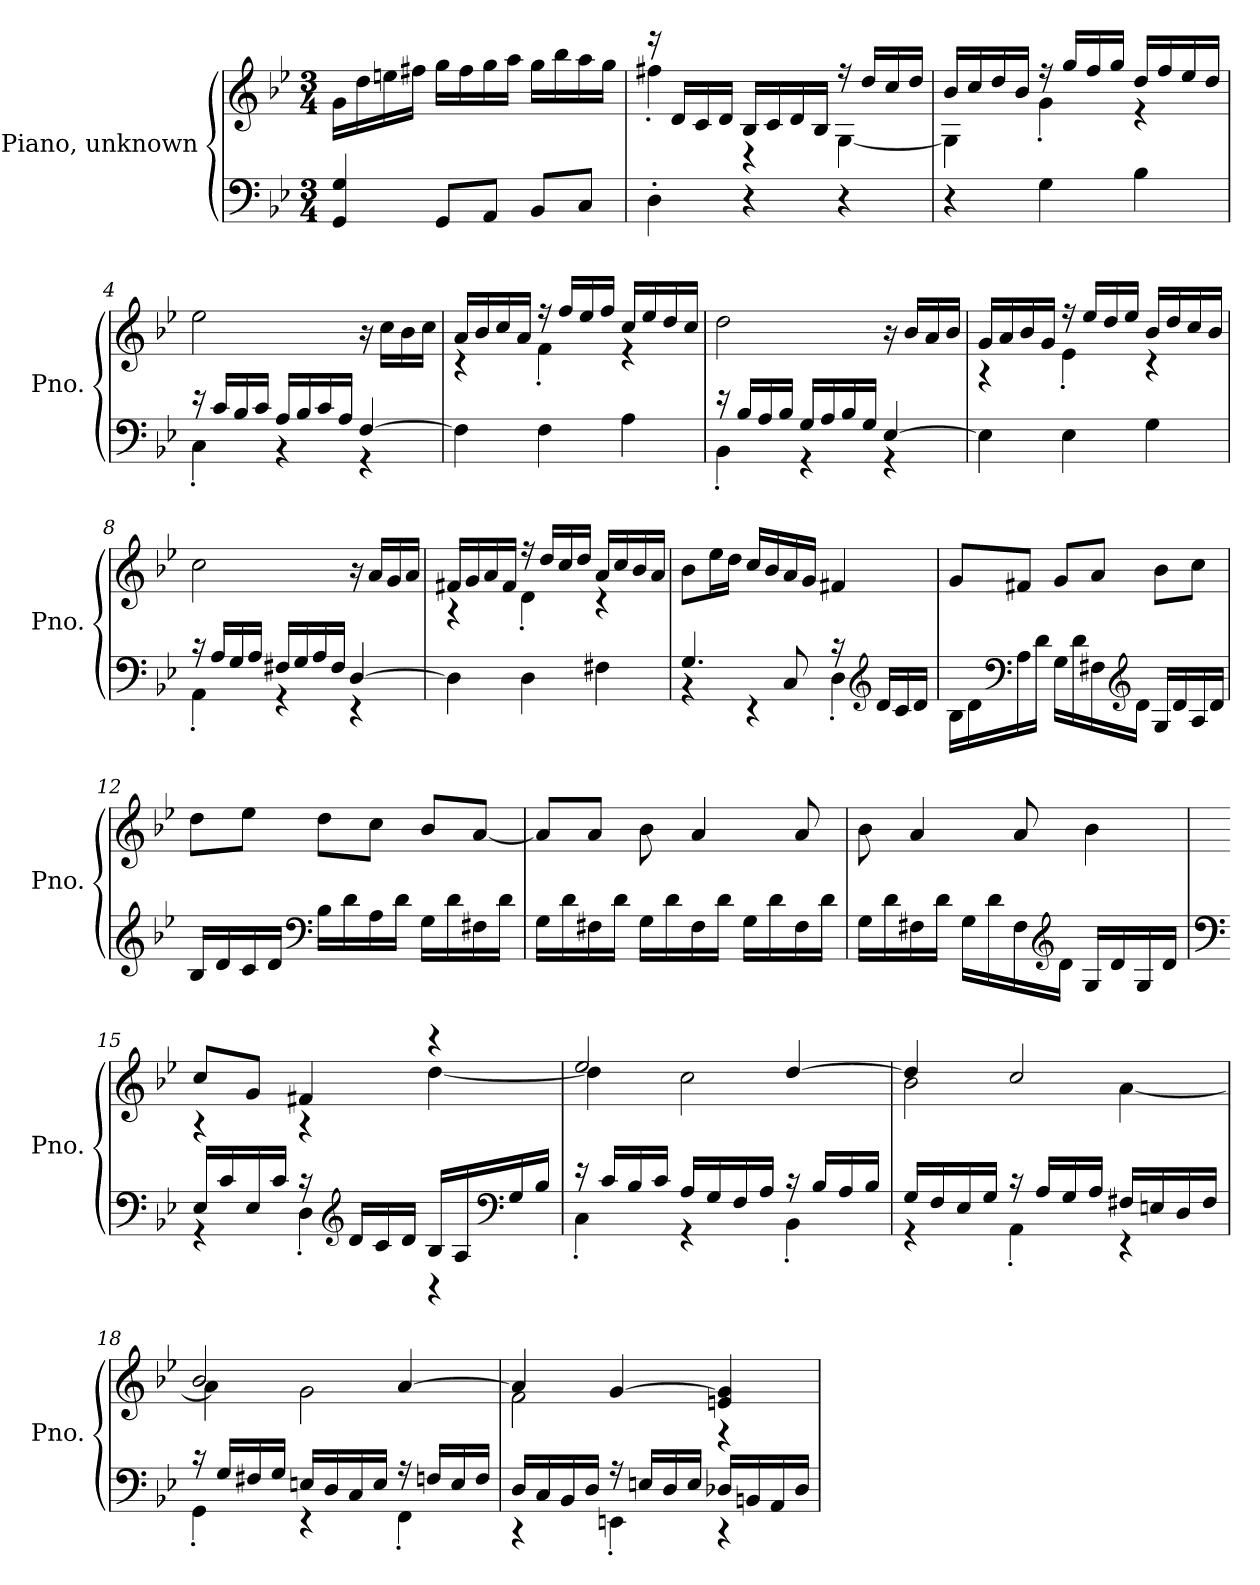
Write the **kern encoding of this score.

**kern	**kern
*part1	*part1
*staff2	*staff1
*I"Piano, unknown	*
*I'Pno.	*
*clefF4	*clefG2
*k[b-e-]	*k[b-e-]
*M3/4	*M3/4
*MM116	*MM116
=1	=1
4GG/ 4G/	16g\LL
.	16dd\
.	16een\
.	16ff#X\JJ
8GG/L	16gg\LL
.	16ff#\
8AA/J	16gg\
.	16aa\JJ
8BB-/L	16gg\LL
.	16bb-\
8C/J	16aa\
.	16gg\JJ
=2	=2
*	*^
4D'\	16r	4ff#X'\
.	16d/LL	.
.	16c/	.
.	16d/JJ	.
4r	16B-/LL	4r
.	16c/	.
.	16d/	.
.	16B-/JJ	.
4r	16r	[4G\
.	16dd/LL	.
.	16cc/	.
.	16dd/JJ	.
=3	=3	=3
4r	16b-/LL	4G\]
.	16cc/	.
.	16dd/	.
.	16b-/JJ	.
4G\	16r	4g'\
.	16gg/LL	.
.	16ff/	.
.	16gg/JJ	.
4B-\	16dd/LL	4r
.	16ff/	.
.	16ee-/	.
.	16dd/JJ	.
*	*v	*v
!!LO:LB:g=z
=4	=4
*^	*
16r	4C'\	2ee-\
16c/LL	.	.
16B-/	.	.
16c/JJ	.	.
16A/LL	4r	.
16B-/	.	.
16c/	.	.
16A/JJ	.	.
[4F/	4r	16r
.	.	16cc\LL
.	.	16b-\
.	.	16cc\JJ
*v	*v	*
=5	=5
*	*^
4F\]	16a/LL	4r
.	16b-/	.
.	16cc/	.
.	16a/JJ	.
4F\	16r	4f'\
.	16ff/LL	.
.	16ee-/	.
.	16ff/JJ	.
4A\	16cc/LL	4r
.	16ee-/	.
.	16dd/	.
.	16cc/JJ	.
*	*v	*v
=6	=6
*^	*
16r	4BB-'\	2dd\
16B-/LL	.	.
16A/	.	.
16B-/JJ	.	.
16G/LL	4r	.
16A/	.	.
16B-/	.	.
16G/JJ	.	.
[4E-/	4r	16r
.	.	16b-/LL
.	.	16a/
.	.	16b-/JJ
*v	*v	*
!!LO:LB:g=z
=7	=7
*	*^
4E-\]	16g/LL	4r
.	16a/	.
.	16b-/	.
.	16g/JJ	.
4E-\	16r	4e-'\
.	16ee-/LL	.
.	16dd/	.
.	16ee-/JJ	.
4G\	16b-/LL	4r
.	16dd/	.
.	16cc/	.
.	16b-/JJ	.
*	*v	*v
=8	=8
*^	*
16r	4AA'\	2cc\
16A/LL	.	.
16G/	.	.
16A/JJ	.	.
16F#X/LL	4r	.
16G/	.	.
16A/	.	.
16F#/JJ	.	.
[4D/	4r	16r
.	.	16a/LL
.	.	16g/
.	.	16a/JJ
*v	*v	*
=9	=9
*	*^
4D\]	16f#X/LL	4r
.	16g/	.
.	16a/	.
.	16f#/JJ	.
4D\	16r	4d'\
.	16dd/LL	.
.	16cc/	.
.	16dd/JJ	.
4F#X\	16a/LL	4r
.	16cc/	.
.	16b-/	.
.	16a/JJ	.
*	*v	*v
!!LO:LB:g=z
=10	=10
*^	*
4.G/	4r	8b-\L
.	.	16ee-\L
.	.	16dd\JJ
.	4r	16cc/LL
.	.	16b-/
8C/	.	16a/
.	.	16g/JJ
16r	4D'\	4f#X/
*clefG2	*	*
16d/LL	.	.
16c/	.	.
16d/JJ	.	.
*v	*v	*
=11	=11
16B-\LL	8g/L
16d\	.
*clefF4	*
16A\	8f#X/J
16d\JJ	.
16G\LL	8g/L
16d\	.
16F#X\	8a/J
*clefG2	*
16d\JJ	.
16G/LL	8b-\L
16d/	.
16A/	8cc\J
16d/JJ	.
=12	=12
16B-/LL	8dd\L
16d/	.
16c/	8ee-\J
16d/JJ	.
*clefF4	*
16B-\LL	8dd\L
16d\	.
16A\	8cc\J
16d\JJ	.
16G\LL	8b-/L
16d\	.
16F#X\	[8a/J
16d\JJ	.
!!LO:LB:g=z
=13	=13
16G\LL	8a/L]
16d\	.
16F#X\	8a/J
16d\JJ	.
16G\LL	8b-\
16d\	.
16F#\	4a/
16d\JJ	.
16G\LL	.
16d\	.
16F#\	8a/
16d\JJ	.
=14	=14
16G\LL	8b-\
16d\	.
16F#X\	4a/
16d\JJ	.
16G\LL	.
16d\	.
16F#\	8a/
*clefG2	*
16d\JJ	.
16G/LL	4b-\
16d/	.
16G/	.
16d/JJ	.
=15	=15
*clefF4	*
*^	*^
16E-/LL	4r	8cc/L	4r
16c/	.	.	.
16E-/	.	8g/J	.
16c/JJ	.	.	.
16r	4D'\	4f#X/	4r
*clefG2	*	*	*
16d/LL	.	.	.
16c/	.	.	.
16d/JJ	.	.	.
16B-/LL	4r	4r	[4dd\
16A/	.	.	.
*clefF4	*	*	*
16G/	.	.	.
16B-/JJ	.	.	.
!!LO:LB:g=z	!!
=16	=16	=16	=16
16r	4C'\	2ee-/	4dd\]
16c/LL	.	.	.
16B-/	.	.	.
16c/JJ	.	.	.
16A/LL	4r	.	2cc\
16G/	.	.	.
16F/	.	.	.
16A/JJ	.	.	.
16r	4BB-'\	[4dd/	.
16B-/LL	.	.	.
16A/	.	.	.
16B-/JJ	.	.	.
=17	=17	=17	=17
16G/LL	4r	4dd/]	2b-\
16F/	.	.	.
16E-/	.	.	.
16G/JJ	.	.	.
16r	4AA'\	2cc/	.
16A/LL	.	.	.
16G/	.	.	.
16A/JJ	.	.	.
16F#X/LL	4r	.	[4a\
16En/	.	.	.
16D/	.	.	.
16F#/JJ	.	.	.
=18	=18	=18	=18
16r	4GG'\	2b-/	4a\]
16G/LL	.	.	.
16F#X/	.	.	.
16G/JJ	.	.	.
16En/LL	4r	.	2g\
16D/	.	.	.
16C/	.	.	.
16E/JJ	.	.	.
16r	4FF'\	[4a/	.
16Fn/LL	.	.	.
16E/	.	.	.
16F/JJ	.	.	.
!!LO:PB:g=z	!!
=19	=19	=19	=19
16D/LL	4r	4a/]	2f\
16C/	.	.	.
16BB-/	.	.	.
16D/JJ	.	.	.
16r	4EEn'\	[4g/	.
16En/LL	.	.	.
16D/	.	.	.
16E/JJ	.	.	.
16D-X/LL	4r	4en/ 4g/]	4r
16BBn/	.	.	.
16AA/	.	.	.
16D-/JJ	.	.	.
*v	*v	*	*
*	*v	*v
=	=
*-	*-
